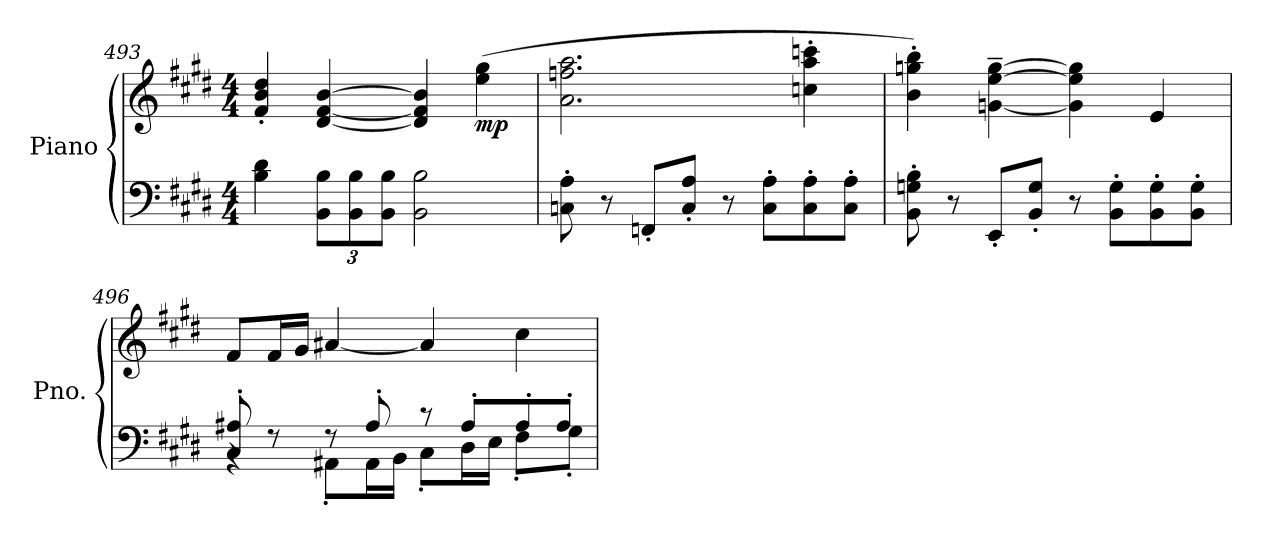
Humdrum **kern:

**kern	**kern	**dynam
*part1	*part1	*part1
*staff2	*staff1	*staff1/2
*I"Piano	*	*
*I'Pno.	*	*
*clefF4	*clefG2	*
*k[f#c#g#d#]	*k[f#c#g#d#]	*
*M4/4	*M4/4	*
=493	=493	=493
4B\ 4d#\	4f#/' 4b/' 4dd#/'	.
*Xbrackettup	*	*
12BB\ 12B\L	[4d#/ [4f#/ [4b/	.
12BB\ 12B\	.	.
12BB\ 12B\J	.	.
2BB\ 2B\	4d#/] 4f#/] 4b/]	.
!	!	!LO:DY:b
.	(4ee\ 4gg#\	mp
=494	=494	=494
8Cn\' 8A\'	2.a\ 2.ffn\ 2.aa\	.
8r	.	.
8FFn'/L	.	.
8C/' 8A/'J	.	.
8r	.	.
8C\' 8A\'L	.	.
8C\' 8A\'	4ccn\' 4aa\' 4cccn\'	.
8C\' 8A\'J	.	.
=495	=495	=495
8BB\' 8Gn\' 8B\'	4b\' 4ggn\' 4bb\')	.
8r	.	.
8EE'/L	[4gn\~ [4ee\~ [4gg\~	.
8BB/' 8G/'J	.	.
8r	4g\] 4ee\] 4gg\]	.
8BB\' 8G\'L	.	.
!	!	!LO:DY:b=2
!	!	!LO:DY:n=1:b
8BB\' 8G\'	4e/	mf f
8BB\' 8G\'J	.	.
!!LO:LB:g=z
=496	=496	=496
*^	*	*
8C#/' 8A#X/'	4rBB	8f#/L	.
8r	.	16f#/L	.
.	.	16g#/JJ	.
8r	8AA#X'\L	[4a#X/	.
8A#'/	16AA#\L	.	.
.	16BB\JJ	.	.
8r	8C#'\L	4a#/]	.
8A#'/L	16D#\L	.	.
.	16E\JJ	.	.
8A#'/	8F#'\L	4cc#\	.
8A#'/J	8G#'\J	.	.
*v	*v	*	*
=	=	=
*-	*-	*-
